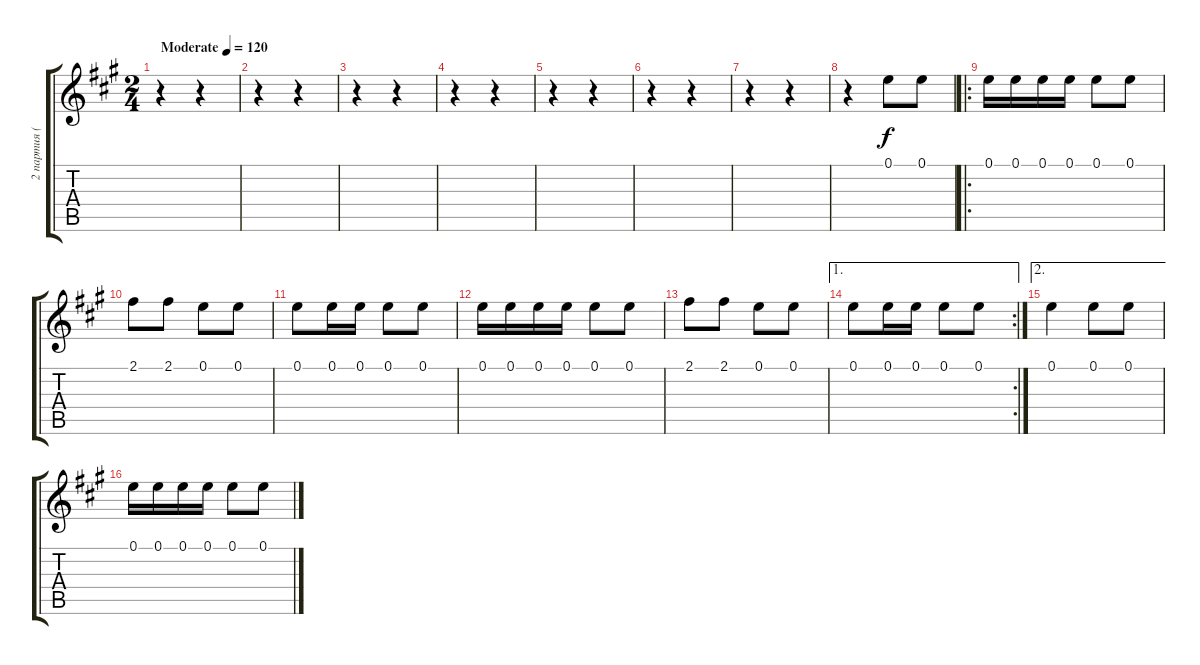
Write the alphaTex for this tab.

\track ("2 партия (Guitar 2)" "2 партия (") {instrument acousticguitarnylon}
\staff {score tabs}
\tuning (E4 B3 G3 D3 A2 E2) {hide}
\ts (2 4)
\tempo (120 "Moderate")
\clef g2
\ks a
r.4{dy f instrument acousticguitarnylon} r.4 |
r.4 r.4 |
r.4 r.4 |
r.4 r.4 |
r.4 r.4 |
r.4 r.4 |
r.4 r.4 |
r.4 0.1.8 0.1.8 |
\ro
0.1.16 0.1.16 0.1.16 0.1.16 0.1.8 0.1.8 |
2.1.8 2.1.8 0.1.8 0.1.8 |
0.1.8 0.1.16 0.1.16 0.1.8 0.1.8 |
0.1.16 0.1.16 0.1.16 0.1.16 0.1.8 0.1.8 |
2.1.8 2.1.8 0.1.8 0.1.8 |
\ae 1
\rc 2
0.1.8 0.1.16 0.1.16 0.1.8 0.1.8 |
\ae 2
0.1.4 0.1.8 0.1.8 |
0.1.16 0.1.16 0.1.16 0.1.16 0.1.8 0.1.8
